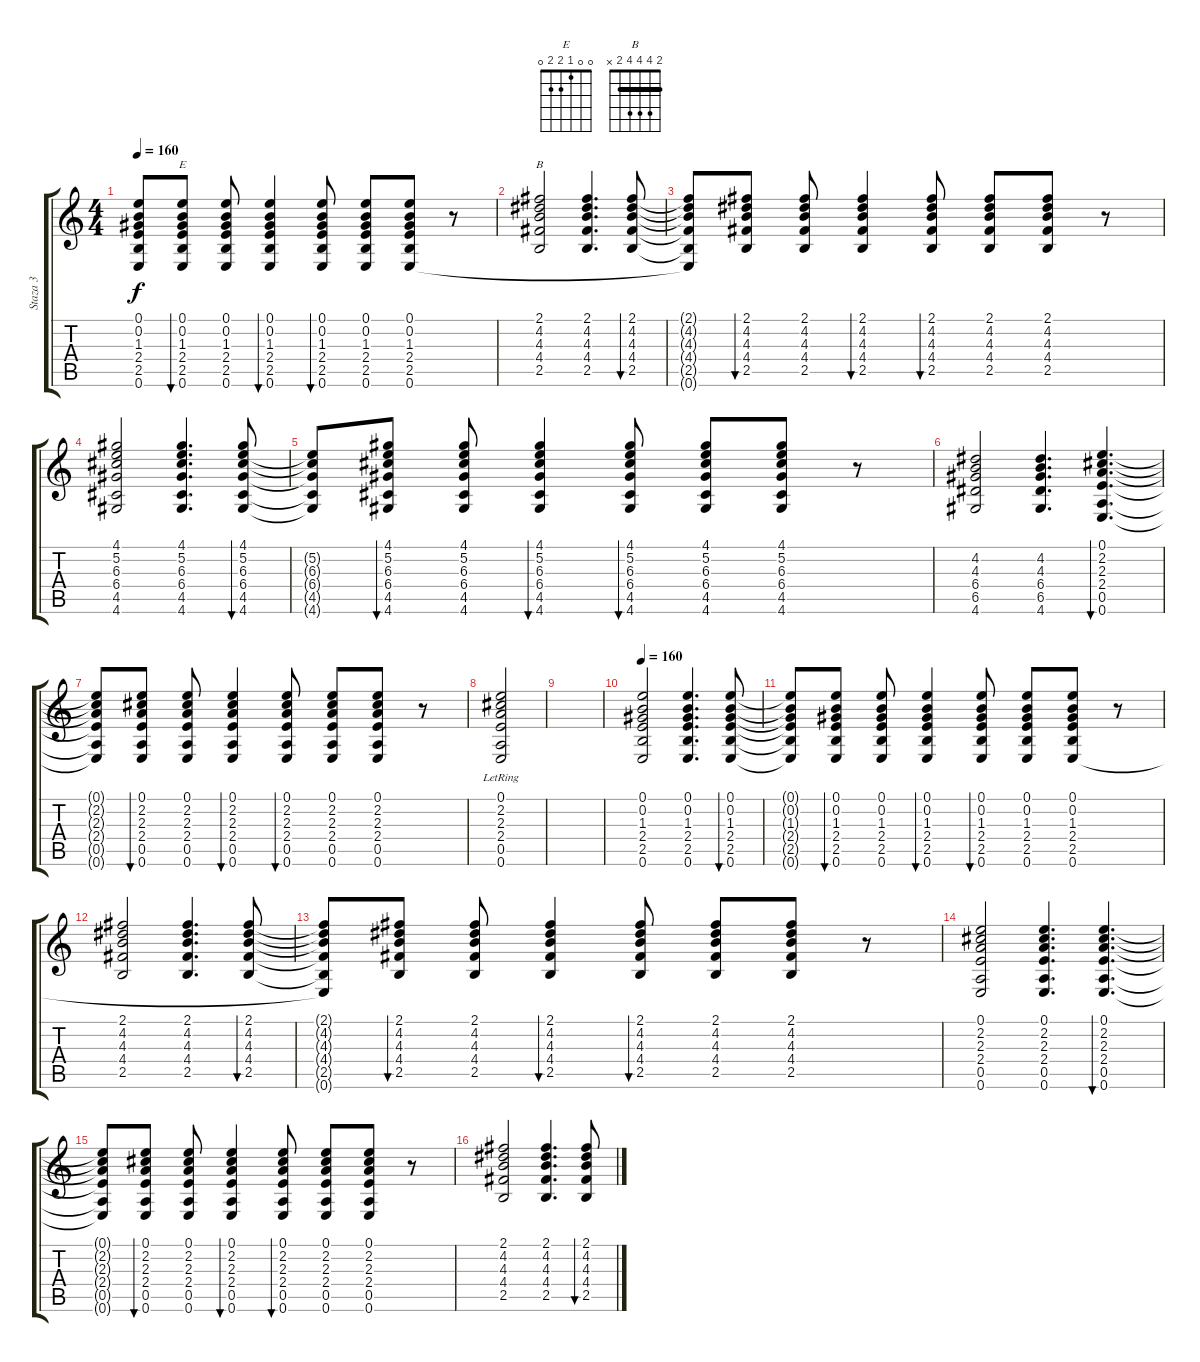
\track ("Staza 3" "Staza 3") {instrument acousticguitarsteel}
\staff {score tabs}
\tuning (E4 B3 G3 D3 A2 E2) {hide}
\chord ("E" 0 0 1 2 2 0)
\chord ("B" 2 4 4 4 2 x) {barre 2}
\ts (4 4)
\tempo 160
\clef g2
\ks c
(0.1{t} 0.2{t} 1.3{t} 2.4{t} 2.5{t} 0.6{t}).8{dy f} (0.1 0.2 1.3 2.4 2.5 0.6).8{bu 60 ch "E"} (0.1 0.2 1.3 2.4 2.5 0.6).8 (0.1 0.2 1.3 2.4 2.5 0.6).4{bu 60} (0.1 0.2 1.3 2.4 2.5 0.6).8{bu 60} (0.1 0.2 1.3 2.4 2.5 0.6).8 (0.1 0.2 1.3 2.4 2.5 0.6).8 r.8 |
(2.1 4.2 4.3 4.4 2.5).2{ch "B"} (2.1 4.2 4.3 4.4 2.5).4{d} (2.1 4.2 4.3 4.4 2.5).8{bu 60} |
(2.1{t} 4.2{t} 4.3{t} 4.4{t} 2.5{t} 0.6{t}).8 (2.1 4.2 4.3 4.4 2.5).8{bu 60} (2.1 4.2 4.3 4.4 2.5).8 (2.1 4.2 4.3 4.4 2.5).4{bu 60} (2.1 4.2 4.3 4.4 2.5).8{bu 60} (2.1 4.2 4.3 4.4 2.5).8 (2.1 4.2 4.3 4.4 2.5).8 r.8 |
(4.1 5.2 6.3 6.4 4.5 4.6).2 (4.1 5.2 6.3 6.4 4.5 4.6).4{d} (4.1 5.2 6.3 6.4 4.5 4.6).8{bu 60} |
(5.2{t} 6.3{t} 6.4{t} 4.5{t} 4.6{t}).8 (4.1 5.2 6.3 6.4 4.5 4.6).8{bu 60} (4.1 5.2 6.3 6.4 4.5 4.6).8 (4.1 5.2 6.3 6.4 4.5 4.6).4{bu 60} (4.1 5.2 6.3 6.4 4.5 4.6).8{bu 60} (4.1 5.2 6.3 6.4 4.5 4.6).8 (4.1 5.2 6.3 6.4 4.5 4.6).8 r.8 |
(4.2 4.3 6.4 6.5 4.6).2 (4.2 4.3 6.4 6.5 4.6).4{d} (0.1 2.2 2.3 2.4 0.5 0.6).4{d bu 60} |
(0.1{t} 2.2{t} 2.3{t} 2.4{t} 0.5{t} 0.6{t}).8 (0.1 2.2 2.3 2.4 0.5 0.6).8{bu 60} (0.1 2.2 2.3 2.4 0.5 0.6).8 (0.1 2.2 2.3 2.4 0.5 0.6).4{bu 60} (0.1 2.2 2.3 2.4 0.5 0.6).8{bu 60} (0.1 2.2 2.3 2.4 0.5 0.6).8 (0.1 2.2 2.3 2.4 0.5 0.6).8 r.8 |
(0.1 2.2{lr} 2.3 2.4 0.5 0.6).2 |
|
\tempo 160
(0.1 0.2 1.3 2.4 2.5 0.6).2{instrument electricguitarclean} (0.1 0.2 1.3 2.4 2.5 0.6).4{d} (0.1 0.2 1.3 2.4 2.5 0.6).8{bu 60} |
(0.1{t} 0.2{t} 1.3{t} 2.4{t} 2.5{t} 0.6{t}).8 (0.1 0.2 1.3 2.4 2.5 0.6).8{bu 60} (0.1 0.2 1.3 2.4 2.5 0.6).8 (0.1 0.2 1.3 2.4 2.5 0.6).4{bu 60} (0.1 0.2 1.3 2.4 2.5 0.6).8{bu 60} (0.1 0.2 1.3 2.4 2.5 0.6).8 (0.1 0.2 1.3 2.4 2.5 0.6).8 r.8 |
(2.1 4.2 4.3 4.4 2.5).2 (2.1 4.2 4.3 4.4 2.5).4{d} (2.1 4.2 4.3 4.4 2.5).8{bu 60} |
(2.1{t} 4.2{t} 4.3{t} 4.4{t} 2.5{t} 0.6{t}).8 (2.1 4.2 4.3 4.4 2.5).8{bu 60} (2.1 4.2 4.3 4.4 2.5).8 (2.1 4.2 4.3 4.4 2.5).4{bu 60} (2.1 4.2 4.3 4.4 2.5).8{bu 60} (2.1 4.2 4.3 4.4 2.5).8 (2.1 4.2 4.3 4.4 2.5).8 r.8 |
(0.1 2.2 2.3 2.4 0.5 0.6).2 (0.1 2.2 2.3 2.4 0.5 0.6).4{d} (0.1 2.2 2.3 2.4 0.5 0.6).4{d bu 60} |
(0.1{t} 2.2{t} 2.3{t} 2.4{t} 0.5{t} 0.6{t}).8 (0.1 2.2 2.3 2.4 0.5 0.6).8{bu 60} (0.1 2.2 2.3 2.4 0.5 0.6).8 (0.1 2.2 2.3 2.4 0.5 0.6).4{bu 60} (0.1 2.2 2.3 2.4 0.5 0.6).8{bu 60} (0.1 2.2 2.3 2.4 0.5 0.6).8 (0.1 2.2 2.3 2.4 0.5 0.6).8 r.8 |
(2.1 4.2 4.3 4.4 2.5).2 (2.1 4.2 4.3 4.4 2.5).4{d} (2.1 4.2 4.3 4.4 2.5).8{bu 60}
